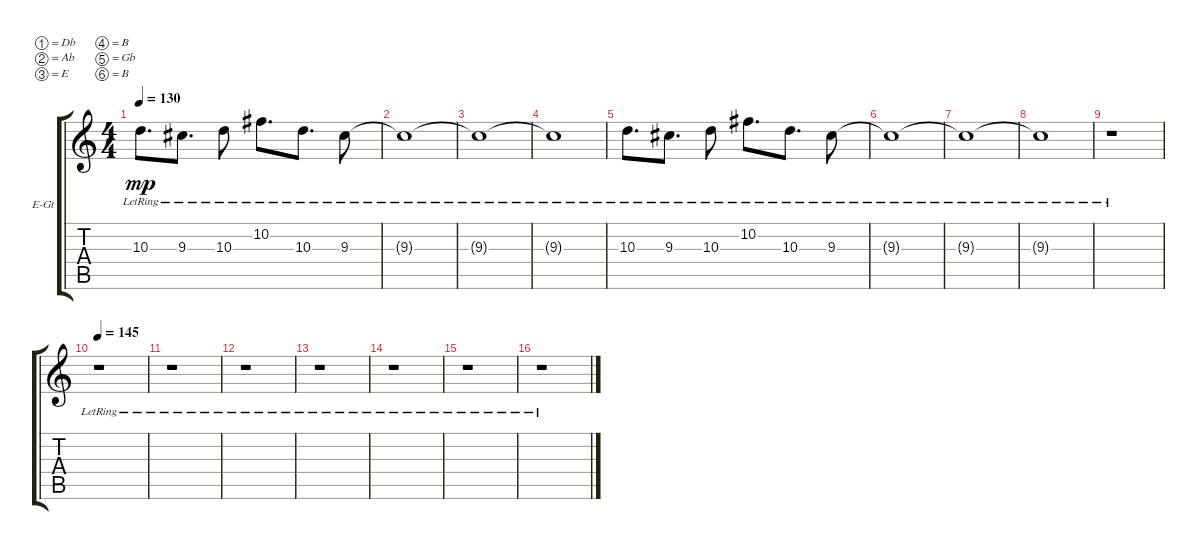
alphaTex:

\bracketExtendMode groupsimilarinstruments
\firstSystemTrackNameOrientation horizontal
\otherSystemsTrackNameOrientation horizontal
\track ("Extra Guitar" "E-Gt") {instrument distortionguitar}
\staff {score tabs}
\tuning (Db4 Ab3 E3 B2 Gb2 B1)
\ts (4 4)
\beaming (8 2 2 2 2)
\tempo 130
\clef g2
\ks c
10.3{lr}.8{d dy mp instrument distortionguitar} 9.3{lr}.8{d} 10.3{lr}.8 10.2{lr}.8{d} 10.3{lr}.8{d} 9.3{lr}.8 |
9.3{lr t}.1 |
9.3{lr t}.1 |
9.3{lr t}.1 |
10.3{lr}.8{d} 9.3{lr}.8{d} 10.3{lr}.8 10.2{lr}.8{d} 10.3{lr}.8{d} 9.3{lr}.8 |
9.3{lr t}.1 |
9.3{lr t}.1 |
9.3{lr t}.1 |
r.1 |
\tempo 145
r.1 |
r.1 |
r.1 |
r.1 |
r.1 |
r.1 |
r.1
